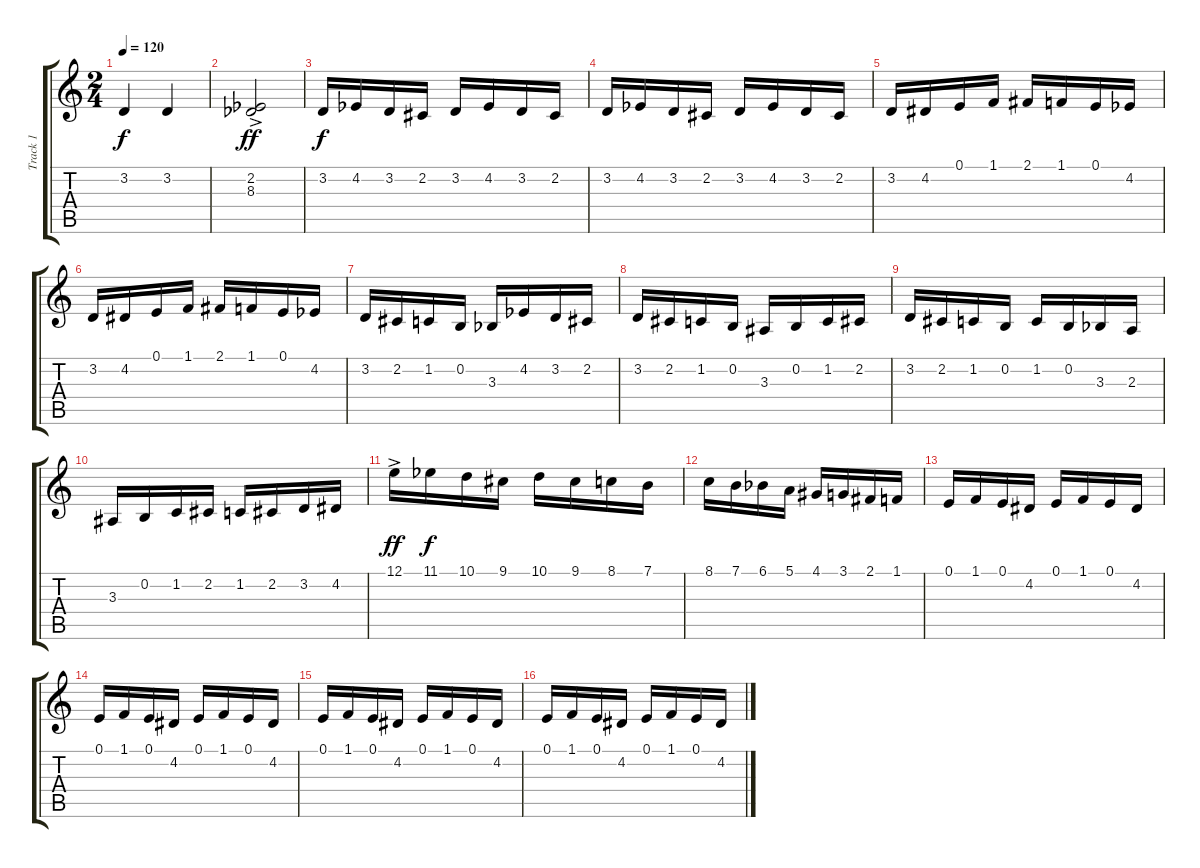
\track ("Track 1" "Track 1") {instrument synthstrings1}
\staff {score tabs}
\tuning (E4 B3 G3 D3 A2 E2) {hide}
\ts (2 4)
\tempo 120
\clef g2
\ks c
3.2.4{dy f} 3.2.4 |
(2.2{ac acc b} 8.3{acc b}).2{dy ff} |
3.2.16{dy f} 4.2{acc b}.16 3.2.16 2.2.16 3.2.16 4.2{acc b}.16 3.2.16 2.2.16 |
3.2.16 4.2{acc b}.16 3.2.16 2.2.16 3.2.16 4.2{acc b}.16 3.2.16 2.2.16 |
3.2.16 4.2.16 0.1.16 1.1.16 2.1.16 1.1.16 0.1.16 4.2{acc b}.16 |
3.2.16 4.2.16 0.1.16 1.1.16 2.1.16 1.1.16 0.1.16 4.2{acc b}.16 |
3.2.16 2.2.16 1.2.16 0.2.16 3.3{acc b}.16 4.2{acc b}.16 3.2.16 2.2.16 |
3.2.16 2.2.16 1.2.16 0.2.16 3.3.16 0.2.16 1.2.16 2.2.16 |
3.2.16 2.2.16 1.2.16 0.2.16 1.2.16 0.2.16 3.3{acc b}.16 2.3.16 |
3.3.16 0.2.16 1.2.16 2.2.16 1.2.16 2.2.16 3.2.16 4.2.16 |
12.1{ac}.16{dy ff} 11.1{acc b}.16{dy f} 10.1.16 9.1.16 10.1.16 9.1.16 8.1.16 7.1.16 |
8.1.16 7.1.16 6.1{acc b}.16 5.1.16 4.1.16 3.1.16 2.1.16 1.1.16 |
0.1.16 1.1.16 0.1.16 4.2.16 0.1.16 1.1.16 0.1.16 4.2.16 |
0.1.16 1.1.16 0.1.16 4.2.16 0.1.16 1.1.16 0.1.16 4.2.16 |
0.1.16 1.1.16 0.1.16 4.2.16 0.1.16 1.1.16 0.1.16 4.2.16 |
0.1.16 1.1.16 0.1.16 4.2.16 0.1.16 1.1.16 0.1.16 4.2.16
